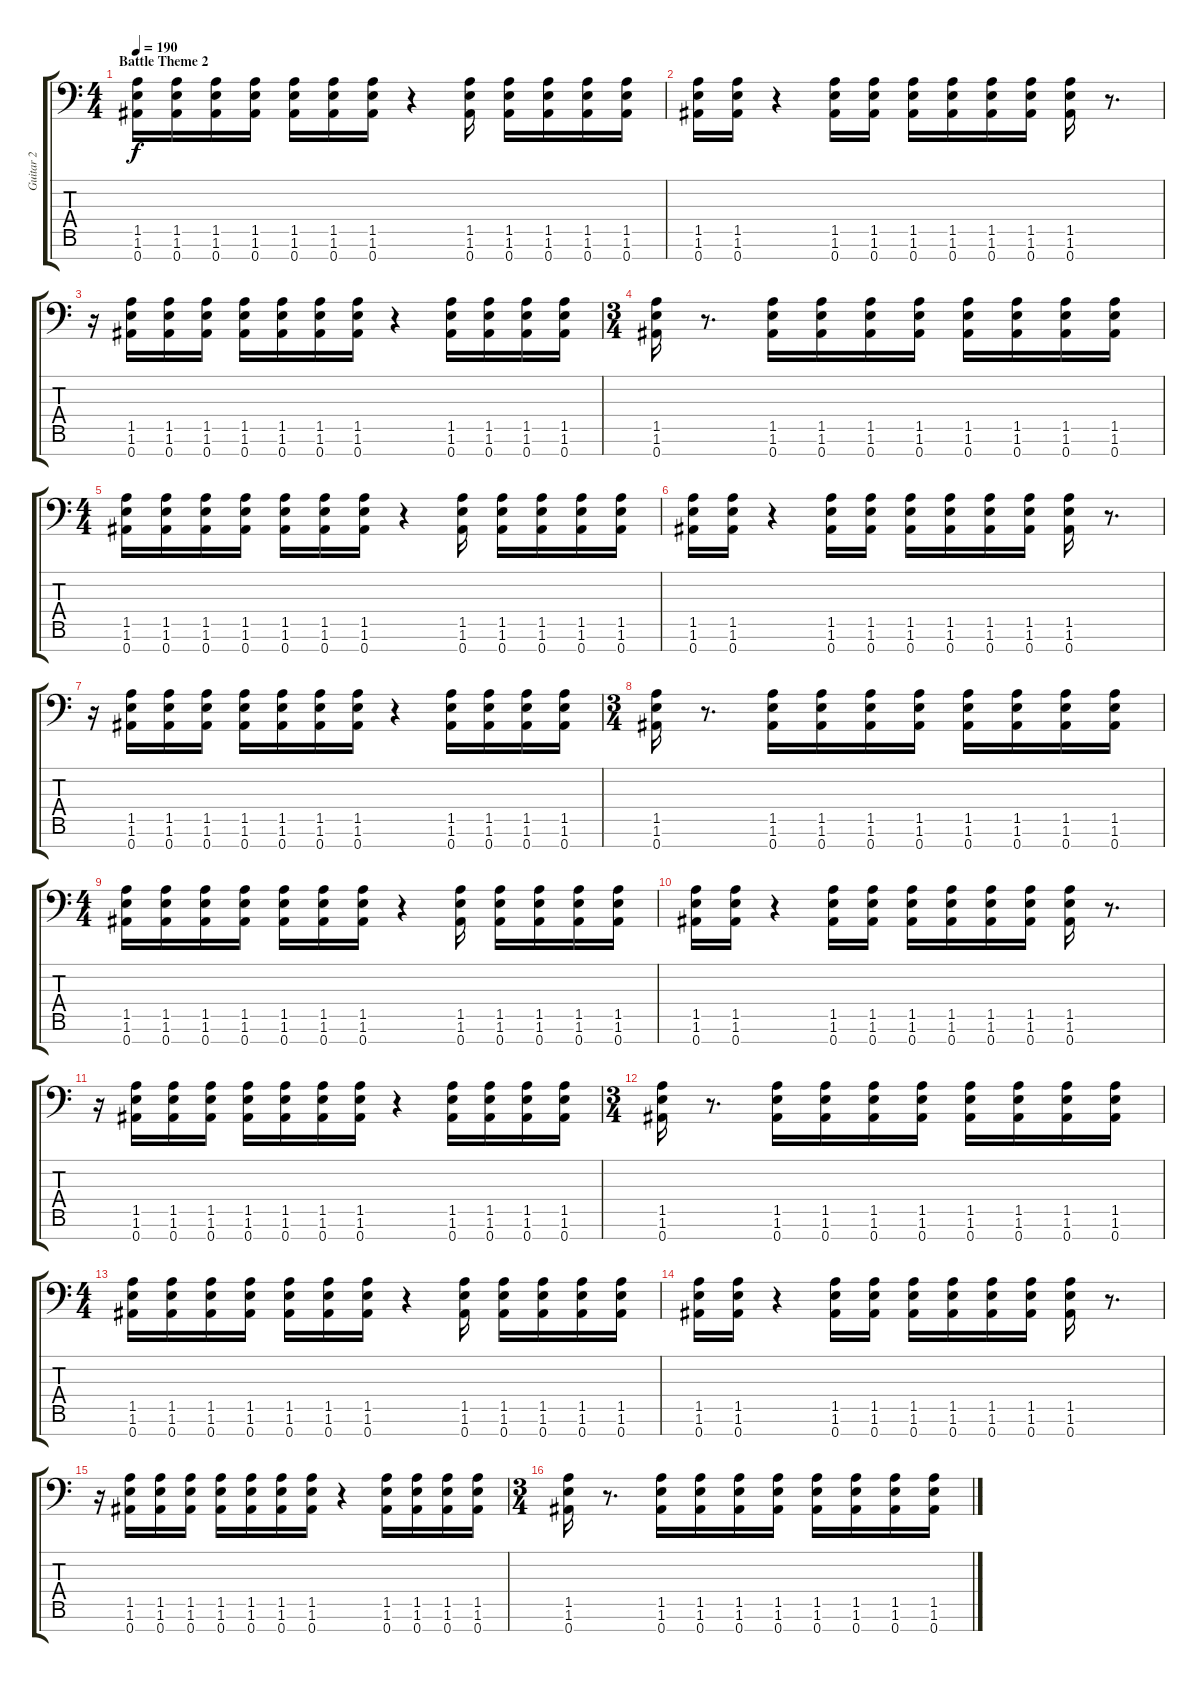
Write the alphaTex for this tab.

\track ("Guitar 2" "Guitar 2") {instrument distortionguitar}
\staff {score tabs}
\tuning (Eb4 Bb3 Gb3 Db3 Ab2 Eb2 Bb1) {hide}
\ts (4 4)
\section ("" "Battle Theme 2")
\tempo 190
\clef f4
\ks c
(1.5 1.6 0.7).16{dy f} (1.5 1.6 0.7).16 (1.5 1.6 0.7).16 (1.5 1.6 0.7).16 (1.5 1.6 0.7).16 (1.5 1.6 0.7).16 (1.5 1.6 0.7).16 r.4 (1.5 1.6 0.7).16 (1.5 1.6 0.7).16 (1.5 1.6 0.7).16 (1.5 1.6 0.7).16 (1.5 1.6 0.7).16 |
(1.5 1.6 0.7).16 (1.5 1.6 0.7).16 r.4 (1.5 1.6 0.7).16 (1.5 1.6 0.7).16 (1.5 1.6 0.7).16 (1.5 1.6 0.7).16 (1.5 1.6 0.7).16 (1.5 1.6 0.7).16 (1.5 1.6 0.7).16 r.8{d} |
r.16 (1.5 1.6 0.7).16 (1.5 1.6 0.7).16 (1.5 1.6 0.7).16 (1.5 1.6 0.7).16 (1.5 1.6 0.7).16 (1.5 1.6 0.7).16 (1.5 1.6 0.7).16 r.4 (1.5 1.6 0.7).16 (1.5 1.6 0.7).16 (1.5 1.6 0.7).16 (1.5 1.6 0.7).16 |
\ts (3 4)
(1.5 1.6 0.7).16 r.8{d} (1.5 1.6 0.7).16 (1.5 1.6 0.7).16 (1.5 1.6 0.7).16 (1.5 1.6 0.7).16 (1.5 1.6 0.7).16 (1.5 1.6 0.7).16 (1.5 1.6 0.7).16 (1.5 1.6 0.7).16 |
\ts (4 4)
(1.5 1.6 0.7).16 (1.5 1.6 0.7).16 (1.5 1.6 0.7).16 (1.5 1.6 0.7).16 (1.5 1.6 0.7).16 (1.5 1.6 0.7).16 (1.5 1.6 0.7).16 r.4 (1.5 1.6 0.7).16 (1.5 1.6 0.7).16 (1.5 1.6 0.7).16 (1.5 1.6 0.7).16 (1.5 1.6 0.7).16 |
(1.5 1.6 0.7).16 (1.5 1.6 0.7).16 r.4 (1.5 1.6 0.7).16 (1.5 1.6 0.7).16 (1.5 1.6 0.7).16 (1.5 1.6 0.7).16 (1.5 1.6 0.7).16 (1.5 1.6 0.7).16 (1.5 1.6 0.7).16 r.8{d} |
r.16 (1.5 1.6 0.7).16 (1.5 1.6 0.7).16 (1.5 1.6 0.7).16 (1.5 1.6 0.7).16 (1.5 1.6 0.7).16 (1.5 1.6 0.7).16 (1.5 1.6 0.7).16 r.4 (1.5 1.6 0.7).16 (1.5 1.6 0.7).16 (1.5 1.6 0.7).16 (1.5 1.6 0.7).16 |
\ts (3 4)
(1.5 1.6 0.7).16 r.8{d} (1.5 1.6 0.7).16 (1.5 1.6 0.7).16 (1.5 1.6 0.7).16 (1.5 1.6 0.7).16 (1.5 1.6 0.7).16 (1.5 1.6 0.7).16 (1.5 1.6 0.7).16 (1.5 1.6 0.7).16 |
\ts (4 4)
(1.5 1.6 0.7).16 (1.5 1.6 0.7).16 (1.5 1.6 0.7).16 (1.5 1.6 0.7).16 (1.5 1.6 0.7).16 (1.5 1.6 0.7).16 (1.5 1.6 0.7).16 r.4 (1.5 1.6 0.7).16 (1.5 1.6 0.7).16 (1.5 1.6 0.7).16 (1.5 1.6 0.7).16 (1.5 1.6 0.7).16 |
(1.5 1.6 0.7).16 (1.5 1.6 0.7).16 r.4 (1.5 1.6 0.7).16 (1.5 1.6 0.7).16 (1.5 1.6 0.7).16 (1.5 1.6 0.7).16 (1.5 1.6 0.7).16 (1.5 1.6 0.7).16 (1.5 1.6 0.7).16 r.8{d} |
r.16 (1.5 1.6 0.7).16 (1.5 1.6 0.7).16 (1.5 1.6 0.7).16 (1.5 1.6 0.7).16 (1.5 1.6 0.7).16 (1.5 1.6 0.7).16 (1.5 1.6 0.7).16 r.4 (1.5 1.6 0.7).16 (1.5 1.6 0.7).16 (1.5 1.6 0.7).16 (1.5 1.6 0.7).16 |
\ts (3 4)
(1.5 1.6 0.7).16 r.8{d} (1.5 1.6 0.7).16 (1.5 1.6 0.7).16 (1.5 1.6 0.7).16 (1.5 1.6 0.7).16 (1.5 1.6 0.7).16 (1.5 1.6 0.7).16 (1.5 1.6 0.7).16 (1.5 1.6 0.7).16 |
\ts (4 4)
(1.5 1.6 0.7).16 (1.5 1.6 0.7).16 (1.5 1.6 0.7).16 (1.5 1.6 0.7).16 (1.5 1.6 0.7).16 (1.5 1.6 0.7).16 (1.5 1.6 0.7).16 r.4 (1.5 1.6 0.7).16 (1.5 1.6 0.7).16 (1.5 1.6 0.7).16 (1.5 1.6 0.7).16 (1.5 1.6 0.7).16 |
(1.5 1.6 0.7).16 (1.5 1.6 0.7).16 r.4 (1.5 1.6 0.7).16 (1.5 1.6 0.7).16 (1.5 1.6 0.7).16 (1.5 1.6 0.7).16 (1.5 1.6 0.7).16 (1.5 1.6 0.7).16 (1.5 1.6 0.7).16 r.8{d} |
r.16 (1.5 1.6 0.7).16 (1.5 1.6 0.7).16 (1.5 1.6 0.7).16 (1.5 1.6 0.7).16 (1.5 1.6 0.7).16 (1.5 1.6 0.7).16 (1.5 1.6 0.7).16 r.4 (1.5 1.6 0.7).16 (1.5 1.6 0.7).16 (1.5 1.6 0.7).16 (1.5 1.6 0.7).16 |
\ts (3 4)
(1.5 1.6 0.7).16 r.8{d} (1.5 1.6 0.7).16 (1.5 1.6 0.7).16 (1.5 1.6 0.7).16 (1.5 1.6 0.7).16 (1.5 1.6 0.7).16 (1.5 1.6 0.7).16 (1.5 1.6 0.7).16 (1.5 1.6 0.7).16
